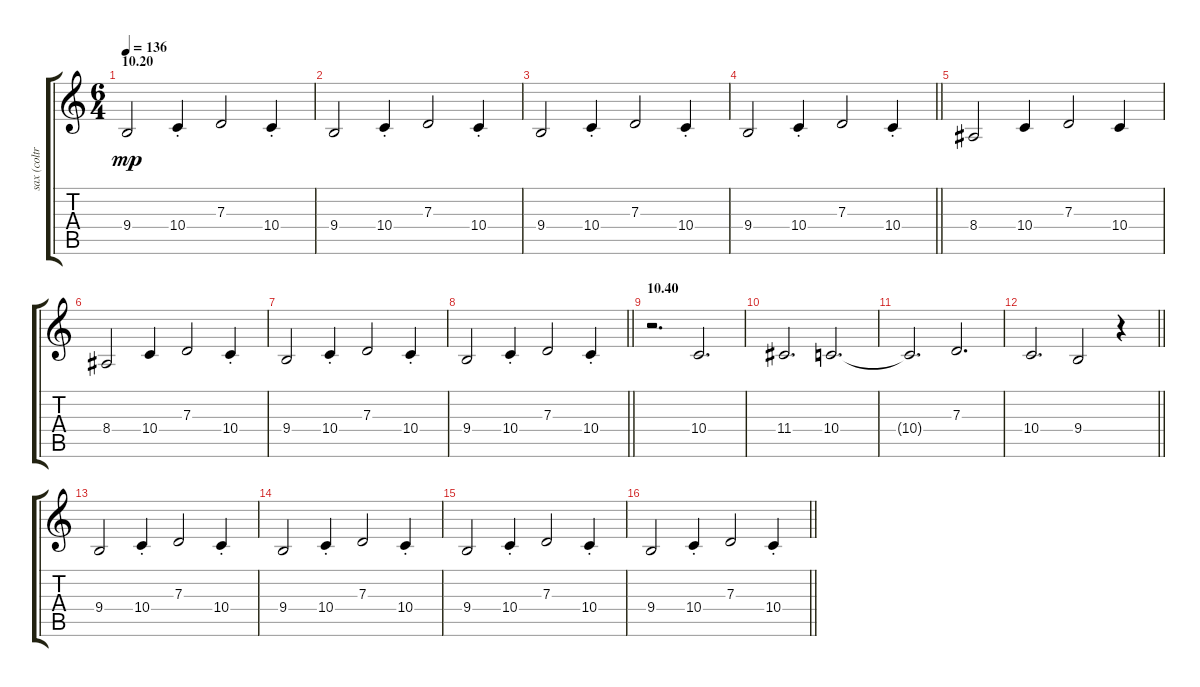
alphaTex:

\track ("sax (coltrane)" "sax (coltr") {instrument tenorsax}
\staff {score tabs}
\tuning (E4 B3 G3 D3 A2 E2) {hide}
\ts (6 4)
\section ("" "10.20")
\tempo 136
\clef g2
\ks c
9.4.2{dy mp} 10.4{st}.4 7.3.2 10.4{st}.4 |
9.4.2 10.4{st}.4 7.3.2 10.4{st}.4 |
9.4.2 10.4{st}.4 7.3.2 10.4{st}.4 |
\barLineRight lightlight
9.4.2 10.4{st}.4 7.3.2 10.4{st}.4 |
8.4.2 10.4.4 7.3.2 10.4.4 |
8.4.2 10.4.4 7.3.2 10.4{st}.4 |
9.4.2 10.4{st}.4 7.3.2 10.4{st}.4 |
\barLineRight lightlight
9.4.2 10.4{st}.4 7.3.2 10.4{st}.4 |
\section ("" "10.40")
r.2{d} 10.4.2{d} |
11.4.2{d} 10.4.2{d} |
10.4{t}.2{d} 7.3.2{d} |
\barLineRight lightlight
10.4.2{d} 9.4.2 r.4 |
9.4.2 10.4{st}.4 7.3.2 10.4{st}.4 |
9.4.2 10.4{st}.4 7.3.2 10.4{st}.4 |
9.4.2 10.4{st}.4 7.3.2 10.4{st}.4 |
\barLineRight lightlight
9.4.2 10.4{st}.4 7.3.2 10.4{st}.4
